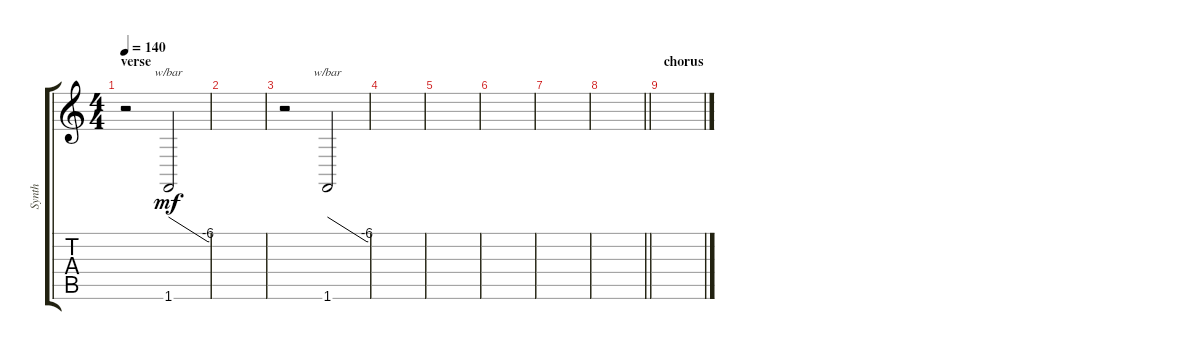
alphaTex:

\track ("Synth" "Synth") {instrument pad2warm}
\staff {score tabs}
\tuning (E4 B3 G3 D3 A2 E2) {hide}
\ts (4 4)
\section ("" "verse")
\tempo 140
\clef g2
\ks c
r.2{dy mf instrument ocarina} 1.6.2{tbe (custom default 0 0 58 -24 60 -24)} |
|
r.2{instrument ocarina} 1.6.2{tbe (custom default 0 0 58 -24 60 -24)} |
|
|
|
|
\barLineRight lightlight
|
\section ("" "chorus")
